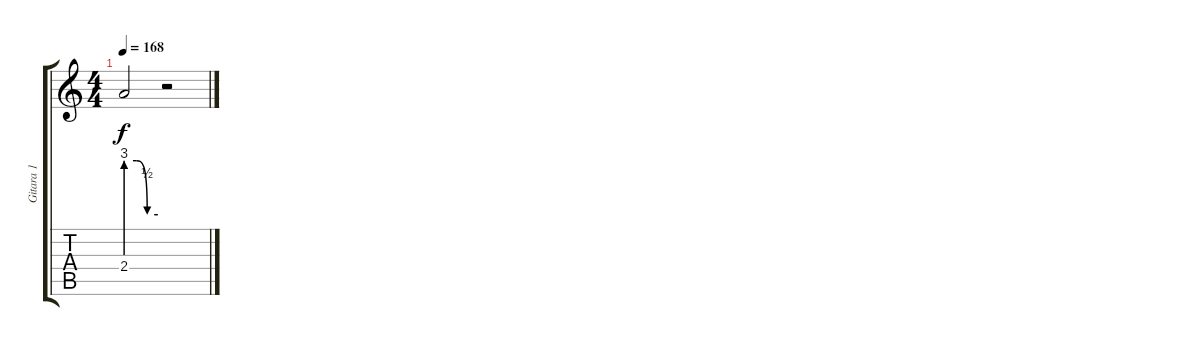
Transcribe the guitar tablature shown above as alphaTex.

\track ("Gitara 1" "Gitara 1") {instrument overdrivenguitar}
\staff {score tabs}
\tuning (Eb4 Bb3 Gb3 Db3 Ab2 Eb2) {hide}
\ts (4 4)
\tempo 168
\clef g2
\ks c
2.4{be (custom 0 12 20 12 40 2 60 2)}.2{dy f} r.2
